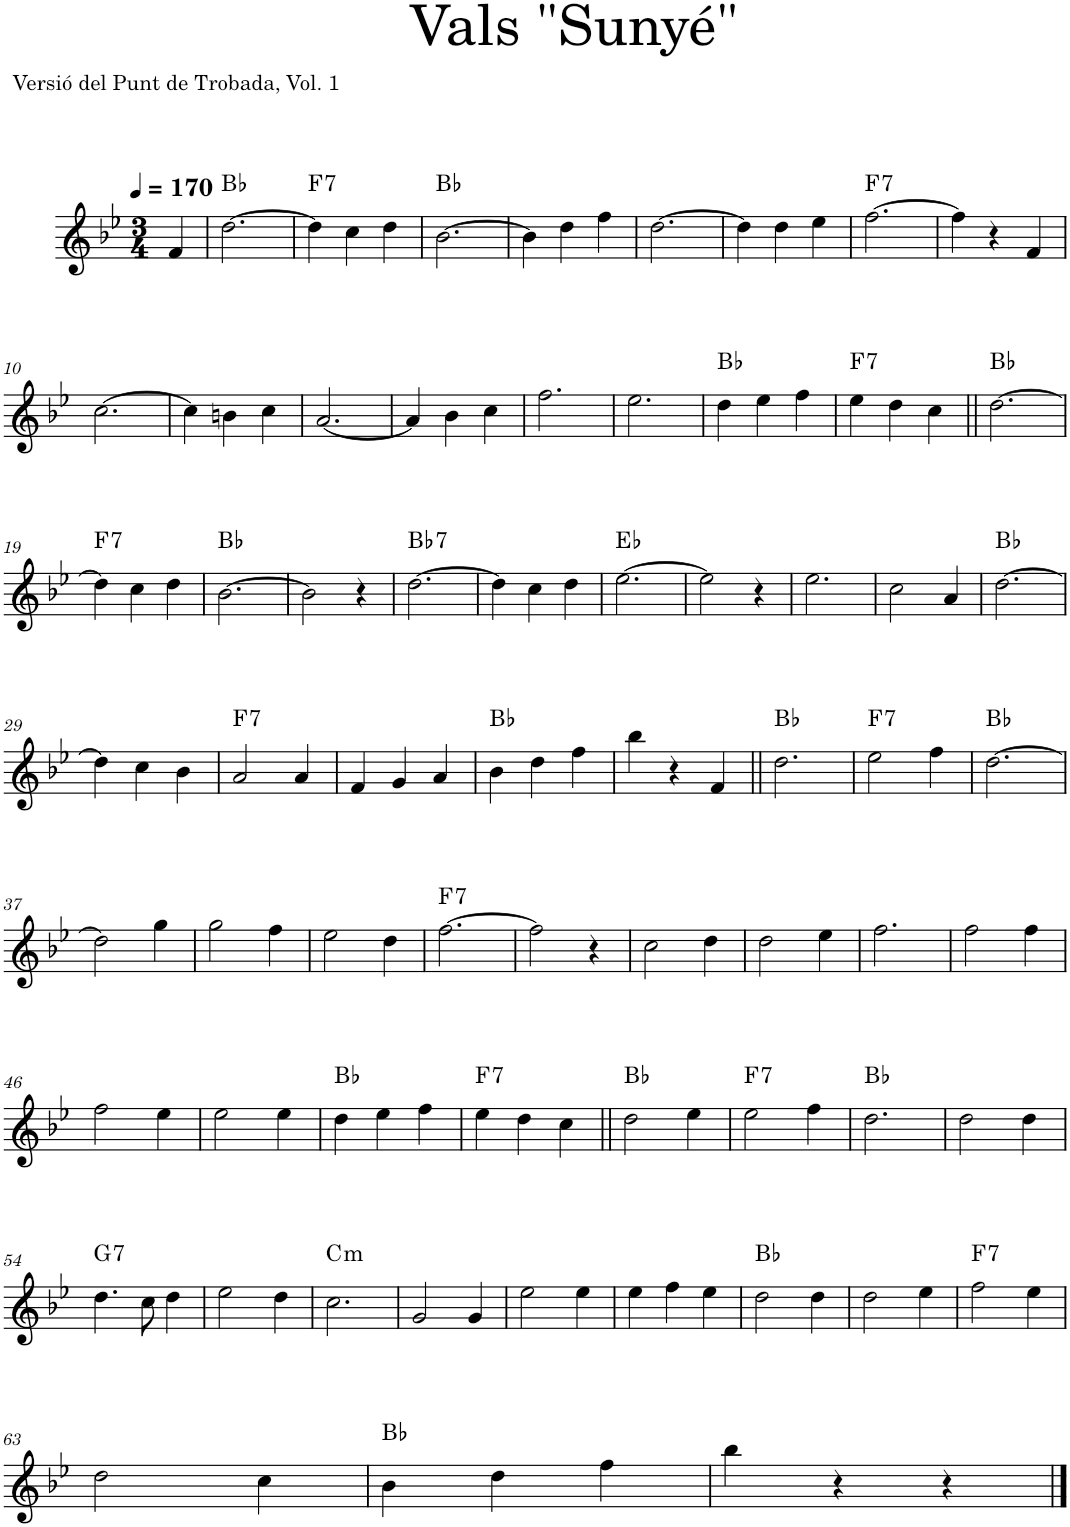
**kern	**harte
*part1	*part1
*staff1	*
*I"Grlla	*
*I'Gr.	*
*clefG2	*
*k[b-e-]	*
*M3/4	*
*MM170	*
=1	=1
4f/	.
=2	=2
[2.dd\	Bb:maj
=3	=3
!	!LO:H:kt=7
4dd\]	F:7
4cc\	.
4dd\	.
=4	=4
[2.b-\	Bb:maj
=5	=5
4b-\]	.
4dd\	.
4ff\	.
=6	=6
[2.dd\	.
=7	=7
4dd\]	.
4dd\	.
4ee-\	.
=8	=8
!	!LO:H:kt=7
[2.ff\	F:7
=9	=9
4ff\]	.
4r	.
4f/	.
!!LO:LB:g=z
=10	=10
[2.cc\	.
=11	=11
4cc\]	.
4bn\	.
4cc\	.
=12	=12
[2.a/	.
=13	=13
4a/]	.
4b-\	.
4cc\	.
=14	=14
2.ff\	.
=15	=15
2.ee-\	.
=16	=16
4dd\	Bb:maj
4ee-\	.
4ff\	.
=17	=17
!	!LO:H:kt=7
4ee-\	F:7
4dd\	.
4cc\	.
=18||	=18||
[2.dd\	Bb:maj
!!LO:LB:g=z
=19	=19
!	!LO:H:kt=7
4dd\]	F:7
4cc\	.
4dd\	.
=20	=20
[2.b-\	Bb:maj
=21	=21
2b-\]	.
4r	.
=22	=22
!	!LO:H:kt=7
[2.dd\	Bb:7
=23	=23
4dd\]	.
4cc\	.
4dd\	.
=24	=24
[2.ee-\	Eb:maj
=25	=25
2ee-\]	.
4r	.
=26	=26
2.ee-\	.
=27	=27
2cc\	.
4a/	.
=28	=28
[2.dd\	Bb:maj
!!LO:LB:g=z
=29	=29
4dd\]	.
4cc\	.
4b-\	.
=30	=30
!	!LO:H:kt=7
2a/	F:7
4a/	.
=31	=31
4f/	.
4g/	.
4a/	.
=32	=32
4b-\	Bb:maj
4dd\	.
4ff\	.
=33	=33
4bb-\	.
4r	.
4f/	.
=34||	=34||
2.dd\	Bb:maj
=35	=35
!	!LO:H:kt=7
2ee-\	F:7
4ff\	.
=36	=36
[2.dd\	Bb:maj
!!LO:LB:g=z
=37	=37
2dd\]	.
4gg\	.
=38	=38
2gg\	.
4ff\	.
=39	=39
2ee-\	.
4dd\	.
=40	=40
!	!LO:H:kt=7
[2.ff\	F:7
=41	=41
2ff\]	.
4r	.
=42	=42
2cc\	.
4dd\	.
=43	=43
2dd\	.
4ee-\	.
=44	=44
2.ff\	.
=45	=45
2ff\	.
4ff\	.
!!LO:LB:g=z
=46	=46
2ff\	.
4ee-\	.
=47	=47
2ee-\	.
4ee-\	.
=48	=48
4dd\	Bb:maj
4ee-\	.
4ff\	.
=49	=49
!	!LO:H:kt=7
4ee-\	F:7
4dd\	.
4cc\	.
=50||	=50||
2dd\	Bb:maj
4ee-\	.
=51	=51
!	!LO:H:kt=7
2ee-\	F:7
4ff\	.
=52	=52
2.dd\	Bb:maj
=53	=53
2dd\	.
4dd\	.
!!LO:LB:g=z
=54	=54
!	!LO:H:kt=7
4.dd\	G:7
8cc\	.
4dd\	.
=55	=55
2ee-\	.
4dd\	.
=56	=56
!	!LO:H:kt=m
2.cc\	C:min
=57	=57
2g/	.
4g/	.
=58	=58
2ee-\	.
4ee-\	.
=59	=59
4ee-\	.
4ff\	.
4ee-\	.
=60	=60
2dd\	Bb:maj
4dd\	.
=61	=61
2dd\	.
4ee-\	.
=62	=62
!	!LO:H:kt=7
2ff\	F:7
4ee-\	.
!!LO:LB:g=z
=63	=63
2dd\	.
4cc\	.
=64	=64
4b-\	Bb:maj
4dd\	.
4ff\	.
=65	=65
4bb-\	.
4r	.
4r	.
==	==
*-	*-
